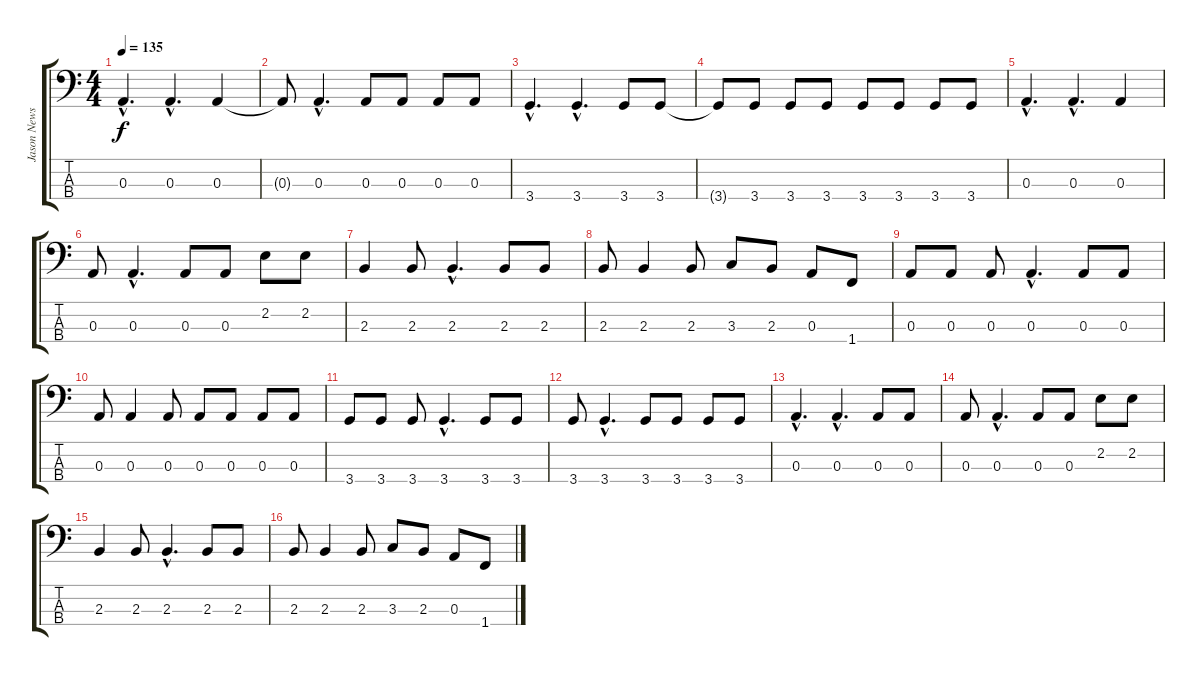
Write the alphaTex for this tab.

\track ("Jason Newstead (bass)" "Jason News") {instrument electricbassfinger}
\staff {score tabs}
\tuning (G2 D2 A1 E1) {hide}
\ts (4 4)
\tempo 135
\clef f4
\ks c
0.3{hac}.4{d dy f} 0.3{hac}.4{d} 0.3.4 |
0.3{t}.8 0.3{hac}.4{d} 0.3.8 0.3.8 0.3.8 0.3.8 |
3.4{hac}.4{d} 3.4{hac}.4{d} 3.4.8 3.4.8 |
3.4{t}.8 3.4.8 3.4.8 3.4.8 3.4.8 3.4.8 3.4.8 3.4.8 |
0.3{hac}.4{d} 0.3{hac}.4{d} 0.3.4 |
0.3.8 0.3{hac}.4{d} 0.3.8 0.3.8 2.2.8 2.2.8 |
2.3.4 2.3.8 2.3{hac}.4{d} 2.3.8 2.3.8 |
2.3.8 2.3.4 2.3.8 3.3.8 2.3.8 0.3.8 1.4.8 |
0.3.8 0.3.8 0.3.8 0.3{hac}.4{d} 0.3.8 0.3.8 |
0.3.8 0.3.4 0.3.8 0.3.8 0.3.8 0.3.8 0.3.8 |
3.4.8 3.4.8 3.4.8 3.4{hac}.4{d} 3.4.8 3.4.8 |
3.4.8 3.4{hac}.4{d} 3.4.8 3.4.8 3.4.8 3.4.8 |
0.3{hac}.4{d} 0.3{hac}.4{d} 0.3.8 0.3.8 |
0.3.8 0.3{hac}.4{d} 0.3.8 0.3.8 2.2.8 2.2.8 |
2.3.4 2.3.8 2.3{hac}.4{d} 2.3.8 2.3.8 |
2.3.8 2.3.4 2.3.8 3.3.8 2.3.8 0.3.8 1.4.8
